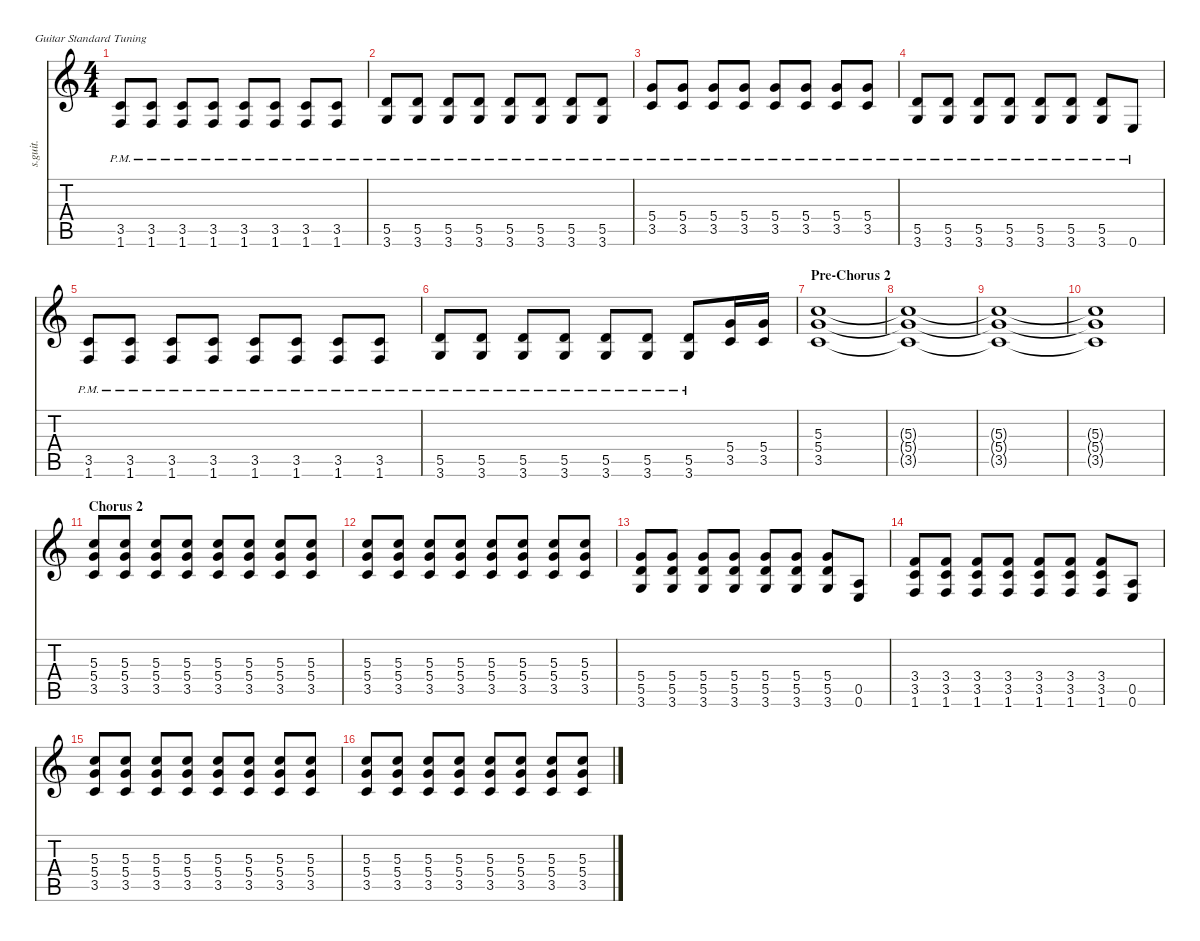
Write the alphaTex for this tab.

\defaultSystemsLayout 4
\hideDynamics
\bracketExtendMode nobrackets
\track ("Tom" "s.guit.") {instrument overdrivenguitar}
\staff {score tabs}
\tuning (E4 B3 G3 D3 A2 E2)
\ts (4 4)
\tempo (149 hide)
\clef g2
\ks c
(3.5{pm} 1.6{pm}).8{lyrics (0 "") lyrics (1 "") lyrics (2 "") lyrics (3 "") lyrics (4 "") dy f} (3.5{pm} 1.6{pm}).8{lyrics (0 "") lyrics (1 "") lyrics (2 "") lyrics (3 "") lyrics (4 "")} (3.5{pm} 1.6{pm}).8{lyrics (0 "") lyrics (1 "") lyrics (2 "") lyrics (3 "") lyrics (4 "")} (3.5{pm} 1.6{pm}).8{lyrics (0 "") lyrics (1 "") lyrics (2 "") lyrics (3 "") lyrics (4 "")} (3.5{pm} 1.6{pm}).8{lyrics (0 "") lyrics (1 "") lyrics (2 "") lyrics (3 "") lyrics (4 "")} (3.5{pm} 1.6{pm}).8{lyrics (0 "") lyrics (1 "") lyrics (2 "") lyrics (3 "") lyrics (4 "")} (3.5{pm} 1.6{pm}).8{lyrics (0 "") lyrics (1 "") lyrics (2 "") lyrics (3 "") lyrics (4 "")} (3.5{pm} 1.6{pm}).8{lyrics (0 "") lyrics (1 "") lyrics (2 "") lyrics (3 "") lyrics (4 "")} |
(5.5{pm} 3.6{pm}).8{lyrics (0 "") lyrics (1 "") lyrics (2 "") lyrics (3 "") lyrics (4 "")} (5.5{pm} 3.6{pm}).8{lyrics (0 "") lyrics (1 "") lyrics (2 "") lyrics (3 "") lyrics (4 "")} (5.5{pm} 3.6{pm}).8{lyrics (0 "") lyrics (1 "") lyrics (2 "") lyrics (3 "") lyrics (4 "")} (5.5{pm} 3.6{pm}).8{lyrics (0 "") lyrics (1 "") lyrics (2 "") lyrics (3 "") lyrics (4 "")} (5.5{pm} 3.6{pm}).8{lyrics (0 "") lyrics (1 "") lyrics (2 "") lyrics (3 "") lyrics (4 "")} (5.5{pm} 3.6{pm}).8{lyrics (0 "") lyrics (1 "") lyrics (2 "") lyrics (3 "") lyrics (4 "")} (5.5{pm} 3.6{pm}).8{lyrics (0 "") lyrics (1 "") lyrics (2 "") lyrics (3 "") lyrics (4 "")} (5.5{pm} 3.6{pm}).8{lyrics (0 "") lyrics (1 "") lyrics (2 "") lyrics (3 "") lyrics (4 "")} |
(5.4{pm} 3.5{pm}).8{lyrics (0 "") lyrics (1 "") lyrics (2 "") lyrics (3 "") lyrics (4 "")} (5.4{pm} 3.5{pm}).8{lyrics (0 "") lyrics (1 "") lyrics (2 "") lyrics (3 "") lyrics (4 "")} (5.4{pm} 3.5{pm}).8{lyrics (0 "") lyrics (1 "") lyrics (2 "") lyrics (3 "") lyrics (4 "")} (5.4{pm} 3.5{pm}).8{lyrics (0 "") lyrics (1 "") lyrics (2 "") lyrics (3 "") lyrics (4 "")} (5.4{pm} 3.5{pm}).8{lyrics (0 "") lyrics (1 "") lyrics (2 "") lyrics (3 "") lyrics (4 "")} (5.4{pm} 3.5{pm}).8{lyrics (0 "") lyrics (1 "") lyrics (2 "") lyrics (3 "") lyrics (4 "")} (5.4{pm} 3.5{pm}).8{lyrics (0 "") lyrics (1 "") lyrics (2 "") lyrics (3 "") lyrics (4 "")} (5.4{pm} 3.5{pm}).8{lyrics (0 "") lyrics (1 "") lyrics (2 "") lyrics (3 "") lyrics (4 "")} |
(5.5{pm} 3.6{pm}).8{lyrics (0 "") lyrics (1 "") lyrics (2 "") lyrics (3 "") lyrics (4 "")} (5.5{pm} 3.6{pm}).8{lyrics (0 "") lyrics (1 "") lyrics (2 "") lyrics (3 "") lyrics (4 "")} (5.5{pm} 3.6{pm}).8{lyrics (0 "") lyrics (1 "") lyrics (2 "") lyrics (3 "") lyrics (4 "")} (5.5{pm} 3.6{pm}).8{lyrics (0 "") lyrics (1 "") lyrics (2 "") lyrics (3 "") lyrics (4 "")} (5.5{pm} 3.6{pm}).8{lyrics (0 "") lyrics (1 "") lyrics (2 "") lyrics (3 "") lyrics (4 "")} (5.5{pm} 3.6{pm}).8{lyrics (0 "") lyrics (1 "") lyrics (2 "") lyrics (3 "") lyrics (4 "")} (5.5{pm} 3.6{pm}).8{lyrics (0 "") lyrics (1 "") lyrics (2 "") lyrics (3 "") lyrics (4 "")} 0.6{pm}.8{lyrics (0 "") lyrics (1 "") lyrics (2 "") lyrics (3 "") lyrics (4 "")} |
(3.5{pm} 1.6{pm}).8{lyrics (0 "") lyrics (1 "") lyrics (2 "") lyrics (3 "") lyrics (4 "")} (3.5{pm} 1.6{pm}).8{lyrics (0 "") lyrics (1 "") lyrics (2 "") lyrics (3 "") lyrics (4 "")} (3.5{pm} 1.6{pm}).8{lyrics (0 "") lyrics (1 "") lyrics (2 "") lyrics (3 "") lyrics (4 "")} (3.5{pm} 1.6{pm}).8{lyrics (0 "") lyrics (1 "") lyrics (2 "") lyrics (3 "") lyrics (4 "")} (3.5{pm} 1.6{pm}).8{lyrics (0 "") lyrics (1 "") lyrics (2 "") lyrics (3 "") lyrics (4 "")} (3.5{pm} 1.6{pm}).8{lyrics (0 "") lyrics (1 "") lyrics (2 "") lyrics (3 "") lyrics (4 "")} (3.5{pm} 1.6{pm}).8{lyrics (0 "") lyrics (1 "") lyrics (2 "") lyrics (3 "") lyrics (4 "")} (3.5{pm} 1.6{pm}).8{lyrics (0 "") lyrics (1 "") lyrics (2 "") lyrics (3 "") lyrics (4 "")} |
(5.5{pm} 3.6{pm}).8{lyrics (0 "") lyrics (1 "") lyrics (2 "") lyrics (3 "") lyrics (4 "")} (5.5{pm} 3.6{pm}).8{lyrics (0 "") lyrics (1 "") lyrics (2 "") lyrics (3 "") lyrics (4 "")} (5.5{pm} 3.6{pm}).8{lyrics (0 "") lyrics (1 "") lyrics (2 "") lyrics (3 "") lyrics (4 "")} (5.5{pm} 3.6{pm}).8{lyrics (0 "") lyrics (1 "") lyrics (2 "") lyrics (3 "") lyrics (4 "")} (5.5{pm} 3.6{pm}).8{lyrics (0 "") lyrics (1 "") lyrics (2 "") lyrics (3 "") lyrics (4 "")} (5.5{pm} 3.6{pm}).8{lyrics (0 "") lyrics (1 "") lyrics (2 "") lyrics (3 "") lyrics (4 "")} (5.5{pm} 3.6{pm}).8{lyrics (0 "") lyrics (1 "") lyrics (2 "") lyrics (3 "") lyrics (4 "")} (5.4 3.5).16{lyrics (0 "") lyrics (1 "") lyrics (2 "") lyrics (3 "") lyrics (4 "")} (5.4 3.5).16{lyrics (0 "") lyrics (1 "") lyrics (2 "") lyrics (3 "") lyrics (4 "")} |
\section ("" "Pre-Chorus 2")
(5.3 5.4 3.5).1{lyrics (0 "") lyrics (1 "") lyrics (2 "") lyrics (3 "") lyrics (4 "")} |
(5.3{t} 5.4{t} 3.5{t}).1{lyrics (0 "") lyrics (1 "") lyrics (2 "") lyrics (3 "") lyrics (4 "")} |
(5.3{t} 5.4{t} 3.5{t}).1{lyrics (0 "") lyrics (1 "") lyrics (2 "") lyrics (3 "") lyrics (4 "")} |
(5.3{t} 5.4{t} 3.5{t}).1{lyrics (0 "") lyrics (1 "") lyrics (2 "") lyrics (3 "") lyrics (4 "")} |
\section ("" "Chorus 2")
(5.3 5.4 3.5).8{lyrics (0 "") lyrics (1 "") lyrics (2 "") lyrics (3 "") lyrics (4 "")} (5.3 5.4 3.5).8{lyrics (0 "") lyrics (1 "") lyrics (2 "") lyrics (3 "") lyrics (4 "")} (5.3 5.4 3.5).8{lyrics (0 "") lyrics (1 "") lyrics (2 "") lyrics (3 "") lyrics (4 "")} (5.3 5.4 3.5).8{lyrics (0 "") lyrics (1 "") lyrics (2 "") lyrics (3 "") lyrics (4 "")} (5.3 5.4 3.5).8{lyrics (0 "") lyrics (1 "") lyrics (2 "") lyrics (3 "") lyrics (4 "")} (5.3 5.4 3.5).8{lyrics (0 "") lyrics (1 "") lyrics (2 "") lyrics (3 "") lyrics (4 "")} (5.3 5.4 3.5).8{lyrics (0 "") lyrics (1 "") lyrics (2 "") lyrics (3 "") lyrics (4 "")} (5.3 5.4 3.5).8{lyrics (0 "") lyrics (1 "") lyrics (2 "") lyrics (3 "") lyrics (4 "")} |
(5.3 5.4 3.5).8{lyrics (0 "") lyrics (1 "") lyrics (2 "") lyrics (3 "") lyrics (4 "")} (5.3 5.4 3.5).8{lyrics (0 "") lyrics (1 "") lyrics (2 "") lyrics (3 "") lyrics (4 "")} (5.3 5.4 3.5).8{lyrics (0 "") lyrics (1 "") lyrics (2 "") lyrics (3 "") lyrics (4 "")} (5.3 5.4 3.5).8{lyrics (0 "") lyrics (1 "") lyrics (2 "") lyrics (3 "") lyrics (4 "")} (5.3 5.4 3.5).8{lyrics (0 "") lyrics (1 "") lyrics (2 "") lyrics (3 "") lyrics (4 "")} (5.3 5.4 3.5).8{lyrics (0 "") lyrics (1 "") lyrics (2 "") lyrics (3 "") lyrics (4 "")} (5.3 5.4 3.5).8{lyrics (0 "") lyrics (1 "") lyrics (2 "") lyrics (3 "") lyrics (4 "")} (5.3 5.4 3.5).8{lyrics (0 "") lyrics (1 "") lyrics (2 "") lyrics (3 "") lyrics (4 "")} |
(5.4 5.5 3.6).8{lyrics (0 "") lyrics (1 "") lyrics (2 "") lyrics (3 "") lyrics (4 "")} (5.4 5.5 3.6).8{lyrics (0 "") lyrics (1 "") lyrics (2 "") lyrics (3 "") lyrics (4 "")} (5.4 5.5 3.6).8{lyrics (0 "") lyrics (1 "") lyrics (2 "") lyrics (3 "") lyrics (4 "")} (5.4 5.5 3.6).8{lyrics (0 "") lyrics (1 "") lyrics (2 "") lyrics (3 "") lyrics (4 "")} (5.4 5.5 3.6).8{lyrics (0 "") lyrics (1 "") lyrics (2 "") lyrics (3 "") lyrics (4 "")} (5.4 5.5 3.6).8{lyrics (0 "") lyrics (1 "") lyrics (2 "") lyrics (3 "") lyrics (4 "")} (5.4 5.5 3.6).8{lyrics (0 "") lyrics (1 "") lyrics (2 "") lyrics (3 "") lyrics (4 "")} (0.5 0.6).8{lyrics (0 "") lyrics (1 "") lyrics (2 "") lyrics (3 "") lyrics (4 "")} |
(3.4 3.5 1.6).8{lyrics (0 "") lyrics (1 "") lyrics (2 "") lyrics (3 "") lyrics (4 "")} (3.4 3.5 1.6).8{lyrics (0 "") lyrics (1 "") lyrics (2 "") lyrics (3 "") lyrics (4 "")} (3.4 3.5 1.6).8{lyrics (0 "") lyrics (1 "") lyrics (2 "") lyrics (3 "") lyrics (4 "")} (3.4 3.5 1.6).8{lyrics (0 "") lyrics (1 "") lyrics (2 "") lyrics (3 "") lyrics (4 "")} (3.4 3.5 1.6).8{lyrics (0 "") lyrics (1 "") lyrics (2 "") lyrics (3 "") lyrics (4 "")} (3.4 3.5 1.6).8{lyrics (0 "") lyrics (1 "") lyrics (2 "") lyrics (3 "") lyrics (4 "")} (3.4 3.5 1.6).8{lyrics (0 "") lyrics (1 "") lyrics (2 "") lyrics (3 "") lyrics (4 "")} (0.5 0.6).8{lyrics (0 "") lyrics (1 "") lyrics (2 "") lyrics (3 "") lyrics (4 "")} |
(5.3 5.4 3.5).8{lyrics (0 "") lyrics (1 "") lyrics (2 "") lyrics (3 "") lyrics (4 "")} (5.3 5.4 3.5).8{lyrics (0 "") lyrics (1 "") lyrics (2 "") lyrics (3 "") lyrics (4 "")} (5.3 5.4 3.5).8{lyrics (0 "") lyrics (1 "") lyrics (2 "") lyrics (3 "") lyrics (4 "")} (5.3 5.4 3.5).8{lyrics (0 "") lyrics (1 "") lyrics (2 "") lyrics (3 "") lyrics (4 "")} (5.3 5.4 3.5).8{lyrics (0 "") lyrics (1 "") lyrics (2 "") lyrics (3 "") lyrics (4 "")} (5.3 5.4 3.5).8{lyrics (0 "") lyrics (1 "") lyrics (2 "") lyrics (3 "") lyrics (4 "")} (5.3 5.4 3.5).8{lyrics (0 "") lyrics (1 "") lyrics (2 "") lyrics (3 "") lyrics (4 "")} (5.3 5.4 3.5).8{lyrics (0 "") lyrics (1 "") lyrics (2 "") lyrics (3 "") lyrics (4 "")} |
(5.3 5.4 3.5).8{lyrics (0 "") lyrics (1 "") lyrics (2 "") lyrics (3 "") lyrics (4 "")} (5.3 5.4 3.5).8{lyrics (0 "") lyrics (1 "") lyrics (2 "") lyrics (3 "") lyrics (4 "")} (5.3 5.4 3.5).8{lyrics (0 "") lyrics (1 "") lyrics (2 "") lyrics (3 "") lyrics (4 "")} (5.3 5.4 3.5).8{lyrics (0 "") lyrics (1 "") lyrics (2 "") lyrics (3 "") lyrics (4 "")} (5.3 5.4 3.5).8{lyrics (0 "") lyrics (1 "") lyrics (2 "") lyrics (3 "") lyrics (4 "")} (5.3 5.4 3.5).8{lyrics (0 "") lyrics (1 "") lyrics (2 "") lyrics (3 "") lyrics (4 "")} (5.3 5.4 3.5).8{lyrics (0 "") lyrics (1 "") lyrics (2 "") lyrics (3 "") lyrics (4 "")} (5.3 5.4 3.5).8{lyrics (0 "") lyrics (1 "") lyrics (2 "") lyrics (3 "") lyrics (4 "")}
